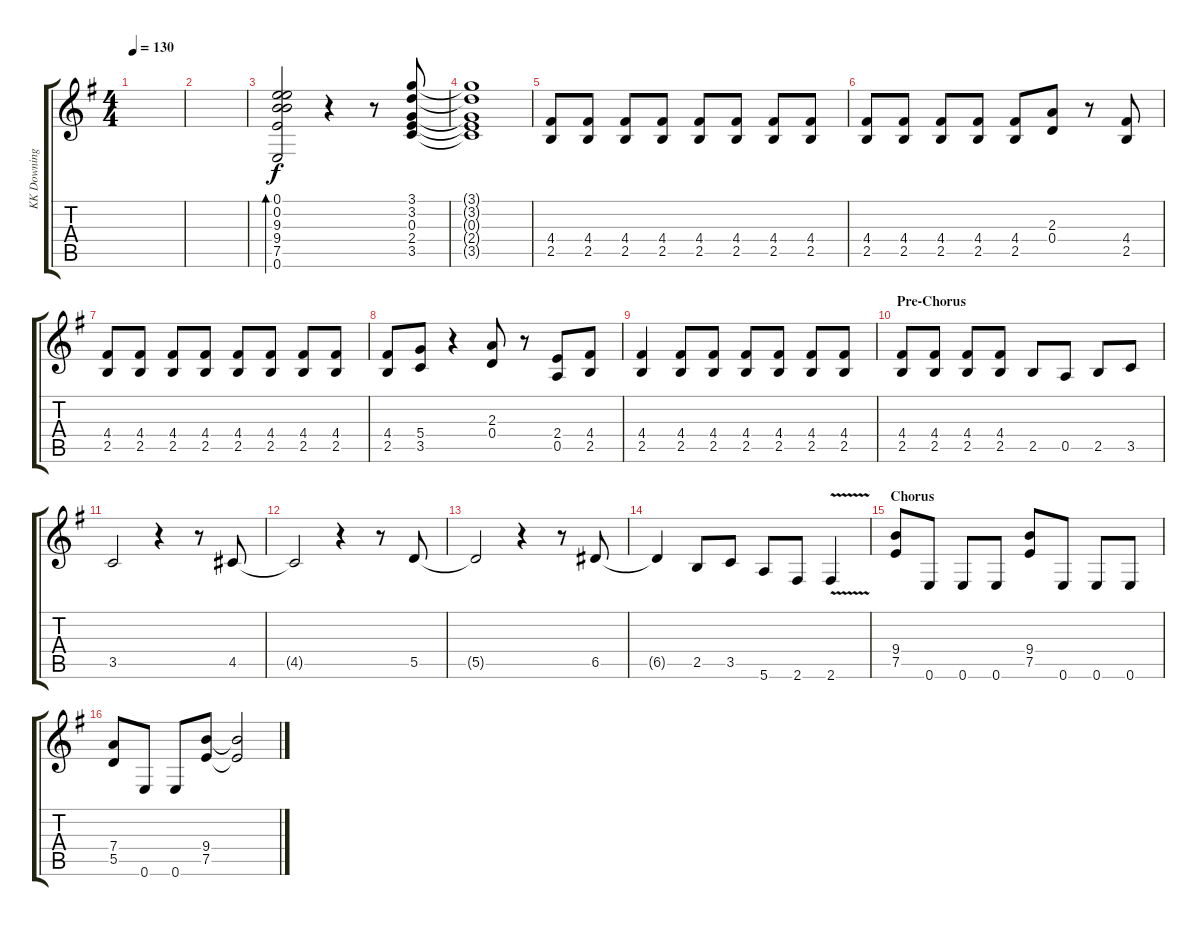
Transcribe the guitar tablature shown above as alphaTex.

\track ("KK Downing" "KK Downing") {instrument distortionguitar}
\staff {score tabs}
\tuning (E4 B3 G3 D3 A2 E2) {hide}
\ts (4 4)
\tempo 130
\clef g2
\ks g
|
|
(0.1 0.2 9.3 9.4 7.5 0.6).2{bd 120} r.4 r.8 (3.1 3.2 0.3 2.4 3.5).8 |
(3.1{t} 3.2{t} 0.3{t} 2.4{t} 3.5{t}).1 |
(4.4 2.5).8 (4.4 2.5).8 (4.4 2.5).8 (4.4 2.5).8 (4.4 2.5).8 (4.4 2.5).8 (4.4 2.5).8 (4.4 2.5).8 |
(4.4 2.5).8 (4.4 2.5).8 (4.4 2.5).8 (4.4 2.5).8 (4.4 2.5).8 (2.3 0.4).8 r.8 (4.4 2.5).8 |
(4.4 2.5).8 (4.4 2.5).8 (4.4 2.5).8 (4.4 2.5).8 (4.4 2.5).8 (4.4 2.5).8 (4.4 2.5).8 (4.4 2.5).8 |
(4.4 2.5).8 (5.4 3.5).8 r.4 (2.3 0.4).8 r.8 (2.4 0.5).8 (4.4 2.5).8 |
(4.4 2.5).4 (4.4 2.5).8 (4.4 2.5).8 (4.4 2.5).8 (4.4 2.5).8 (4.4 2.5).8 (4.4 2.5).8 |
\section ("" "Pre-Chorus")
(4.4 2.5).8 (4.4 2.5).8 (4.4 2.5).8 (4.4 2.5).8 2.5.8 0.5.8 2.5.8 3.5.8 |
3.5.2 r.4 r.8 4.5.8 |
4.5{t}.2 r.4 r.8 5.5.8 |
5.5{t}.2 r.4 r.8 6.5.8 |
6.5{t}.4 2.5.8 3.5.8 5.6.8 2.6.8 2.6{v}.4 |
\section ("" "Chorus")
(9.4 7.5).8 0.6.8 0.6.8 0.6.8 (9.4 7.5).8 0.6.8 0.6.8 0.6.8 |
(7.4 5.5).8 0.6.8 0.6.8 (9.4 7.5).8 (9.4{t} 7.5{t}).2
